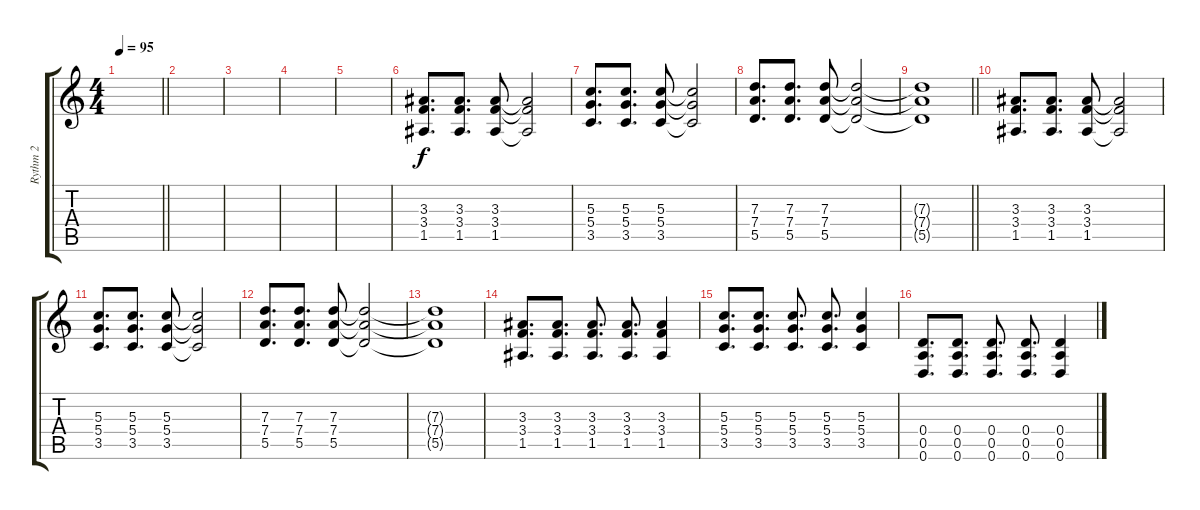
\track ("Rythm 2" "Rythm 2") {instrument overdrivenguitar}
\staff {score tabs}
\tuning (E4 B3 G3 D3 A2 D2) {hide}
\ts (4 4)
\tempo 95
\clef g2
\barLineRight lightlight
\ks c
|
|
|
|
|
(3.3 3.4 1.5).8{d volume 16} (3.3 3.4 1.5).8{d} (3.3 3.4 1.5).8 (3.3{t} 3.4{t} 1.5{t}).2 |
(5.3 5.4 3.5).8{d} (5.3 5.4 3.5).8{d} (5.3 5.4 3.5).8 (5.3{t} 5.4{t} 3.5{t}).2 |
(7.3 7.4 5.5).8{d} (7.3 7.4 5.5).8{d} (7.3 7.4 5.5).8 (7.3{t} 7.4{t} 5.5{t}).2 |
\barLineRight lightlight
(7.3{t} 7.4{t} 5.5{t}).1 |
(3.3 3.4 1.5).8{d} (3.3 3.4 1.5).8{d} (3.3 3.4 1.5).8 (3.3{t} 3.4{t} 1.5{t}).2 |
(5.3 5.4 3.5).8{d} (5.3 5.4 3.5).8{d} (5.3 5.4 3.5).8 (5.3{t} 5.4{t} 3.5{t}).2 |
(7.3 7.4 5.5).8{d} (7.3 7.4 5.5).8{d} (7.3 7.4 5.5).8 (7.3{t} 7.4{t} 5.5{t}).2 |
(7.3{t} 7.4{t} 5.5{t}).1 |
(3.3 3.4 1.5).8{d} (3.3 3.4 1.5).8{d} (3.3 3.4 1.5).8{d} (3.3 3.4 1.5).8{d} (3.3 3.4 1.5).4 |
(5.3 5.4 3.5).8{d} (5.3 5.4 3.5).8{d} (5.3 5.4 3.5).8{d} (5.3 5.4 3.5).8{d} (5.3 5.4 3.5).4 |
(0.4 0.5 0.6).8{d} (0.4 0.5 0.6).8{d} (0.4 0.5 0.6).8{d} (0.4 0.5 0.6).8{d} (0.4 0.5 0.6).4
